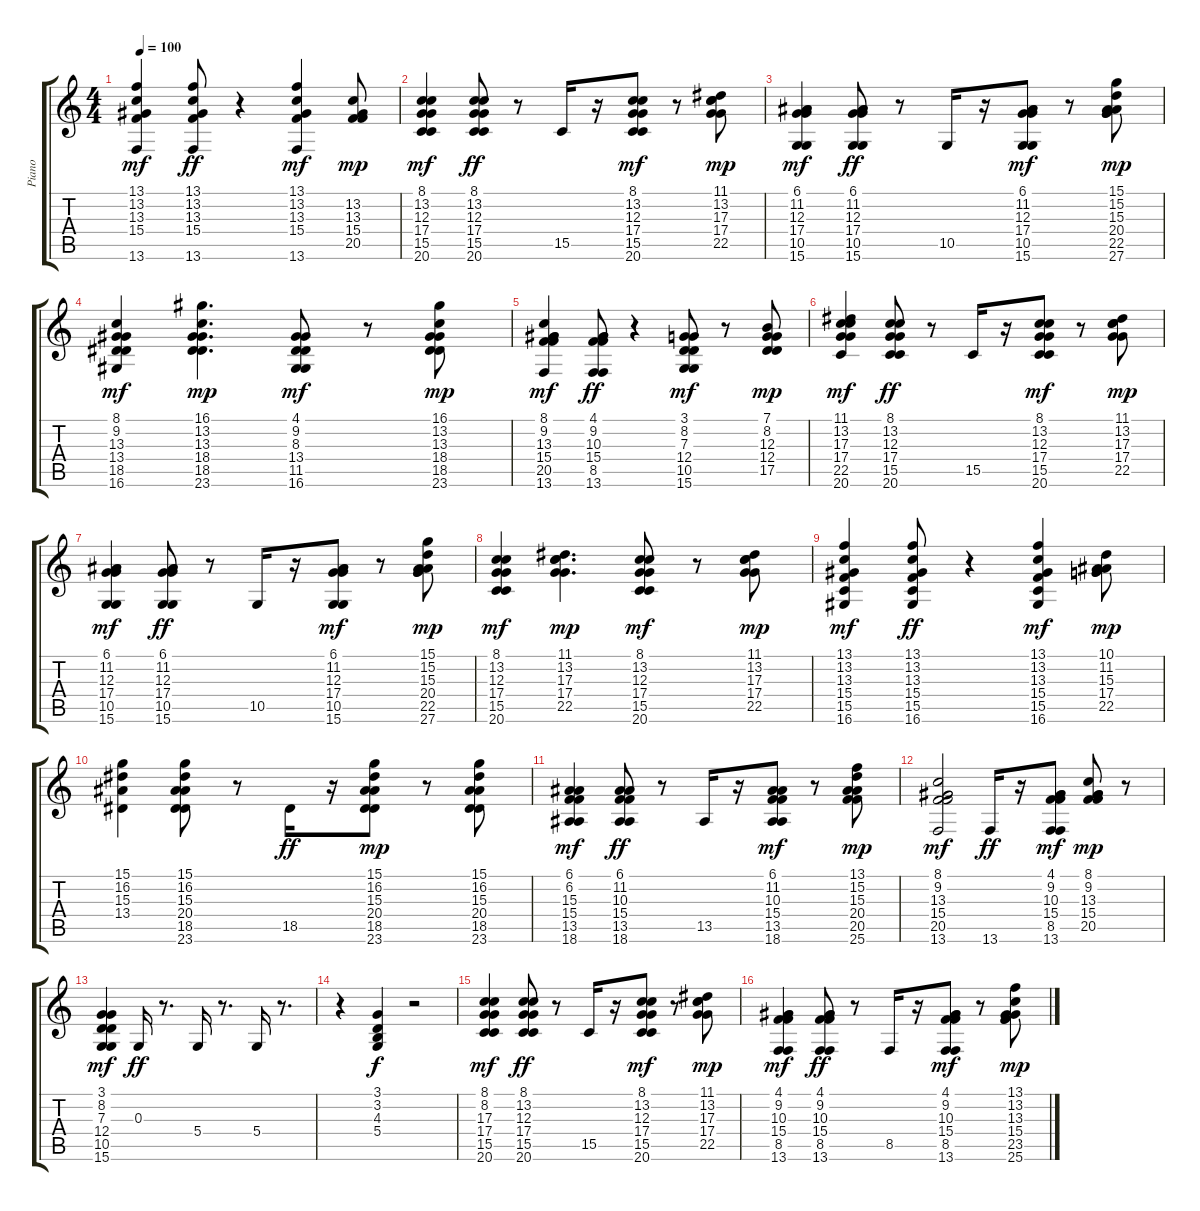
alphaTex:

\track ("Piano" "Piano") {instrument acousticgrandpiano}
\staff {score tabs}
\tuning (E4 B3 G3 D3 A2 E2) {hide}
\ts (4 4)
\tempo 100
\clef g2
\ks c
(13.1 13.2 13.3 15.4 13.6).4{dy mf} (13.1 13.2 13.3 15.4 13.6).8{dy ff} r.4 (13.1 13.2 13.3 15.4 13.6).4{dy mf} (13.2 13.3 15.4 20.5).8{dy mp} |
(8.1 13.2 12.3 17.4 15.5 20.6).4{dy mf} (8.1 13.2 12.3 17.4 15.5 20.6).8{dy ff} r.8 15.5.16 r.16 (8.1 13.2 12.3 17.4 15.5 20.6).8{dy mf} r.8 (11.1 13.2 17.3 17.4 22.5).8{dy mp} |
(6.1 11.2 12.3 17.4 10.5 15.6).4{dy mf} (6.1 11.2 12.3 17.4 10.5 15.6).8{dy ff} r.8 10.5.16 r.16 (6.1 11.2 12.3 17.4 10.5 15.6).8{dy mf} r.8 (15.1 15.2 15.3 20.4 22.5 27.6).8{dy mp} |
(8.1 9.2 13.3 13.4 18.5 16.6).4{dy mf} (16.1 13.2 13.3 18.4 18.5 23.6).4{d dy mp} (4.1 9.2 8.3 13.4 11.5 16.6).8{dy mf} r.8 (16.1 13.2 13.3 18.4 18.5 23.6).8{dy mp} |
(8.1 9.2 13.3 15.4 20.5 13.6).4{dy mf} (4.1 9.2 10.3 15.4 8.5 13.6).8{dy ff} r.4 (3.1 8.2 7.3 12.4 10.5 15.6).8{dy mf} r.8 (7.1 8.2 12.3 12.4 17.5).8{dy mp} |
(11.1 13.2 17.3 17.4 22.5 20.6).4{dy mf} (8.1 13.2 12.3 17.4 15.5 20.6).8{dy ff} r.8 15.5.16 r.16 (8.1 13.2 12.3 17.4 15.5 20.6).8{dy mf} r.8 (11.1 13.2 17.3 17.4 22.5).8{dy mp} |
(6.1 11.2 12.3 17.4 10.5 15.6).4{dy mf} (6.1 11.2 12.3 17.4 10.5 15.6).8{dy ff} r.8 10.5.16 r.16 (6.1 11.2 12.3 17.4 10.5 15.6).8{dy mf} r.8 (15.1 15.2 15.3 20.4 22.5 27.6).8{dy mp} |
(8.1 13.2 12.3 17.4 15.5 20.6).4{dy mf} (11.1 13.2 17.3 17.4 22.5).4{d dy mp} (8.1 13.2 12.3 17.4 15.5 20.6).8{dy mf} r.8 (11.1 13.2 17.3 17.4 22.5).8{dy mp} |
(13.1 13.2 13.3 15.4 15.5 16.6).4{dy mf} (13.1 13.2 13.3 15.4 15.5 16.6).8{dy ff} r.4 (13.1 13.2 13.3 15.4 15.5 16.6).4{dy mf} (10.1 11.2 15.3 17.4 22.5).8{dy mp} |
(15.1 16.2 15.3 13.4).4 (15.1 16.2 15.3 20.4 18.5 23.6).8 r.8 18.5.16{dy ff} r.16 (15.1 16.2 15.3 20.4 18.5 23.6).8{dy mp} r.8 (15.1 16.2 15.3 20.4 18.5 23.6).8 |
(6.1 6.2 15.3 15.4 13.5 18.6).4{dy mf} (6.1 11.2 10.3 15.4 13.5 18.6).8{dy ff} r.8 13.5.16 r.16 (6.1 11.2 10.3 15.4 13.5 18.6).8{dy mf} r.8 (13.1 15.2 15.3 20.4 20.5 25.6).8{dy mp} |
(8.1 9.2 13.3 15.4 20.5 13.6).2{dy mf} 13.6.16{dy ff} r.16 (4.1 9.2 10.3 15.4 8.5 13.6).8{dy mf} (8.1 9.2 13.3 15.4 20.5).8{dy mp} r.8 |
(3.1 8.2 7.3 12.4 10.5 15.6).4{dy mf} 0.3.16{dy ff} r.8{d} 5.4.16 r.8{d} 5.4.16 r.8{d} |
r.4 (3.1 3.2 4.3 5.4).4{dy f} r.2 |
(8.1 8.2 17.3 17.4 15.5 20.6).4{dy mf} (8.1 13.2 12.3 17.4 15.5 20.6).8{dy ff} r.8 15.5.16 r.16 (8.1 13.2 12.3 17.4 15.5 20.6).8{dy mf} r.8 (11.1 13.2 17.3 17.4 22.5).8{dy mp} |
(4.1 9.2 10.3 15.4 8.5 13.6).4{dy mf} (4.1 9.2 10.3 15.4 8.5 13.6).8{dy ff} r.8 8.5.16 r.16 (4.1 9.2 10.3 15.4 8.5 13.6).8{dy mf} r.8 (13.1 13.2 13.3 15.4 23.5 25.6).8{dy mp}
